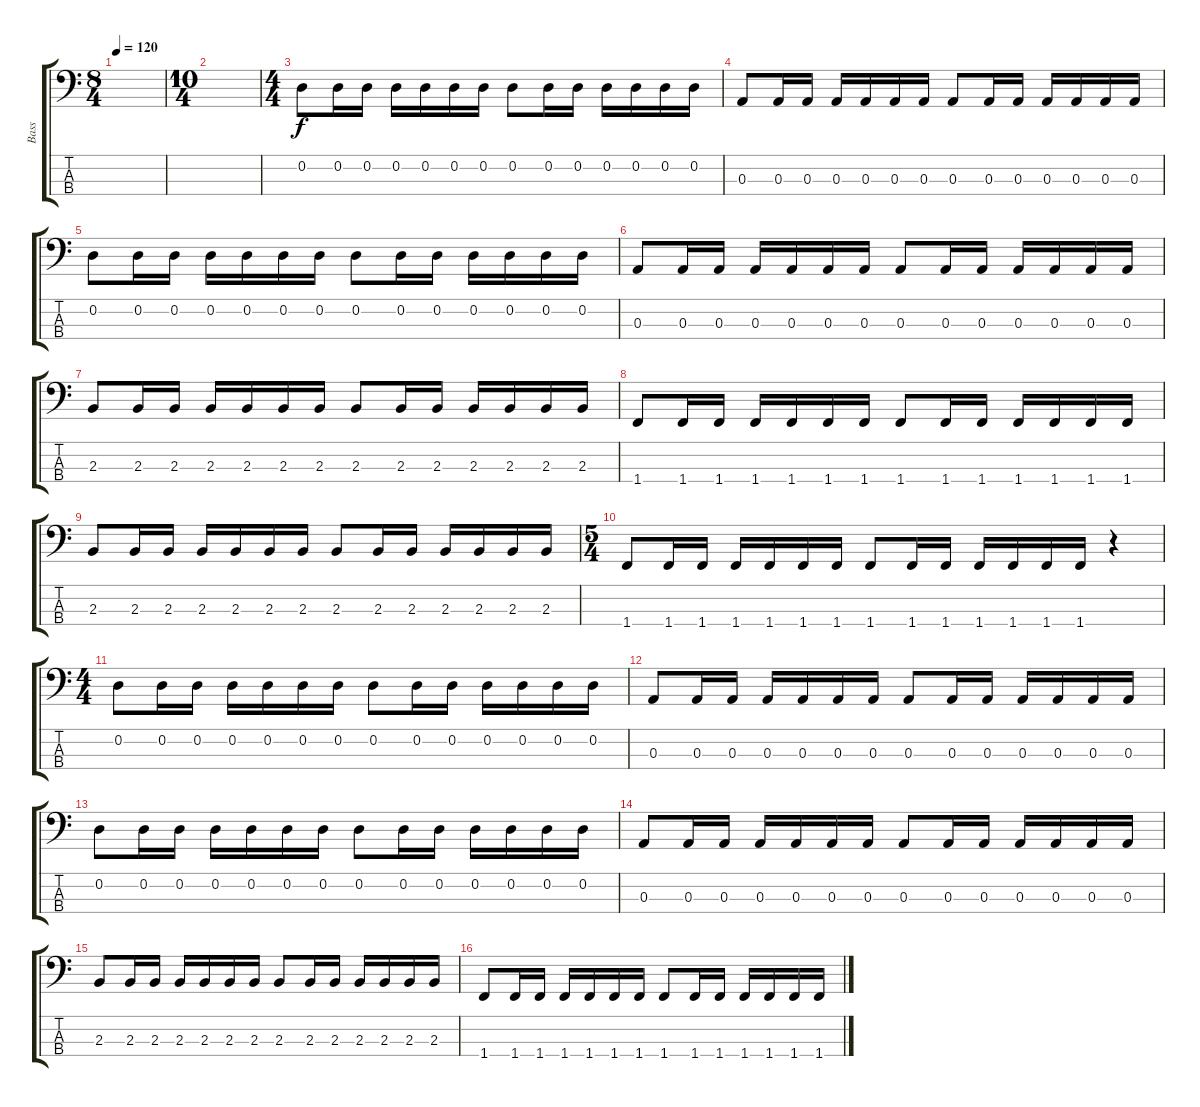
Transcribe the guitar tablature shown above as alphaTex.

\track ("Bass" "Bass") {instrument electricbasspick}
\staff {score tabs}
\tuning (G2 D2 A1 E1) {hide}
\ts (8 4)
\tempo 120
\clef f4
\ks c
|
\ts (10 4)
|
\ts (4 4)
0.2.8 0.2.16 0.2.16 0.2.16 0.2.16 0.2.16 0.2.16 0.2.8 0.2.16 0.2.16 0.2.16 0.2.16 0.2.16 0.2.16 |
0.3.8 0.3.16 0.3.16 0.3.16 0.3.16 0.3.16 0.3.16 0.3.8 0.3.16 0.3.16 0.3.16 0.3.16 0.3.16 0.3.16 |
0.2.8 0.2.16 0.2.16 0.2.16 0.2.16 0.2.16 0.2.16 0.2.8 0.2.16 0.2.16 0.2.16 0.2.16 0.2.16 0.2.16 |
0.3.8 0.3.16 0.3.16 0.3.16 0.3.16 0.3.16 0.3.16 0.3.8 0.3.16 0.3.16 0.3.16 0.3.16 0.3.16 0.3.16 |
2.3.8 2.3.16 2.3.16 2.3.16 2.3.16 2.3.16 2.3.16 2.3.8 2.3.16 2.3.16 2.3.16 2.3.16 2.3.16 2.3.16 |
1.4.8 1.4.16 1.4.16 1.4.16 1.4.16 1.4.16 1.4.16 1.4.8 1.4.16 1.4.16 1.4.16 1.4.16 1.4.16 1.4.16 |
2.3.8 2.3.16 2.3.16 2.3.16 2.3.16 2.3.16 2.3.16 2.3.8 2.3.16 2.3.16 2.3.16 2.3.16 2.3.16 2.3.16 |
\ts (5 4)
1.4.8 1.4.16 1.4.16 1.4.16 1.4.16 1.4.16 1.4.16 1.4.8 1.4.16 1.4.16 1.4.16 1.4.16 1.4.16 1.4.16 r.4 |
\ts (4 4)
0.2.8 0.2.16 0.2.16 0.2.16 0.2.16 0.2.16 0.2.16 0.2.8 0.2.16 0.2.16 0.2.16 0.2.16 0.2.16 0.2.16 |
0.3.8 0.3.16 0.3.16 0.3.16 0.3.16 0.3.16 0.3.16 0.3.8 0.3.16 0.3.16 0.3.16 0.3.16 0.3.16 0.3.16 |
0.2.8 0.2.16 0.2.16 0.2.16 0.2.16 0.2.16 0.2.16 0.2.8 0.2.16 0.2.16 0.2.16 0.2.16 0.2.16 0.2.16 |
0.3.8 0.3.16 0.3.16 0.3.16 0.3.16 0.3.16 0.3.16 0.3.8 0.3.16 0.3.16 0.3.16 0.3.16 0.3.16 0.3.16 |
2.3.8 2.3.16 2.3.16 2.3.16 2.3.16 2.3.16 2.3.16 2.3.8 2.3.16 2.3.16 2.3.16 2.3.16 2.3.16 2.3.16 |
1.4.8 1.4.16 1.4.16 1.4.16 1.4.16 1.4.16 1.4.16 1.4.8 1.4.16 1.4.16 1.4.16 1.4.16 1.4.16 1.4.16
